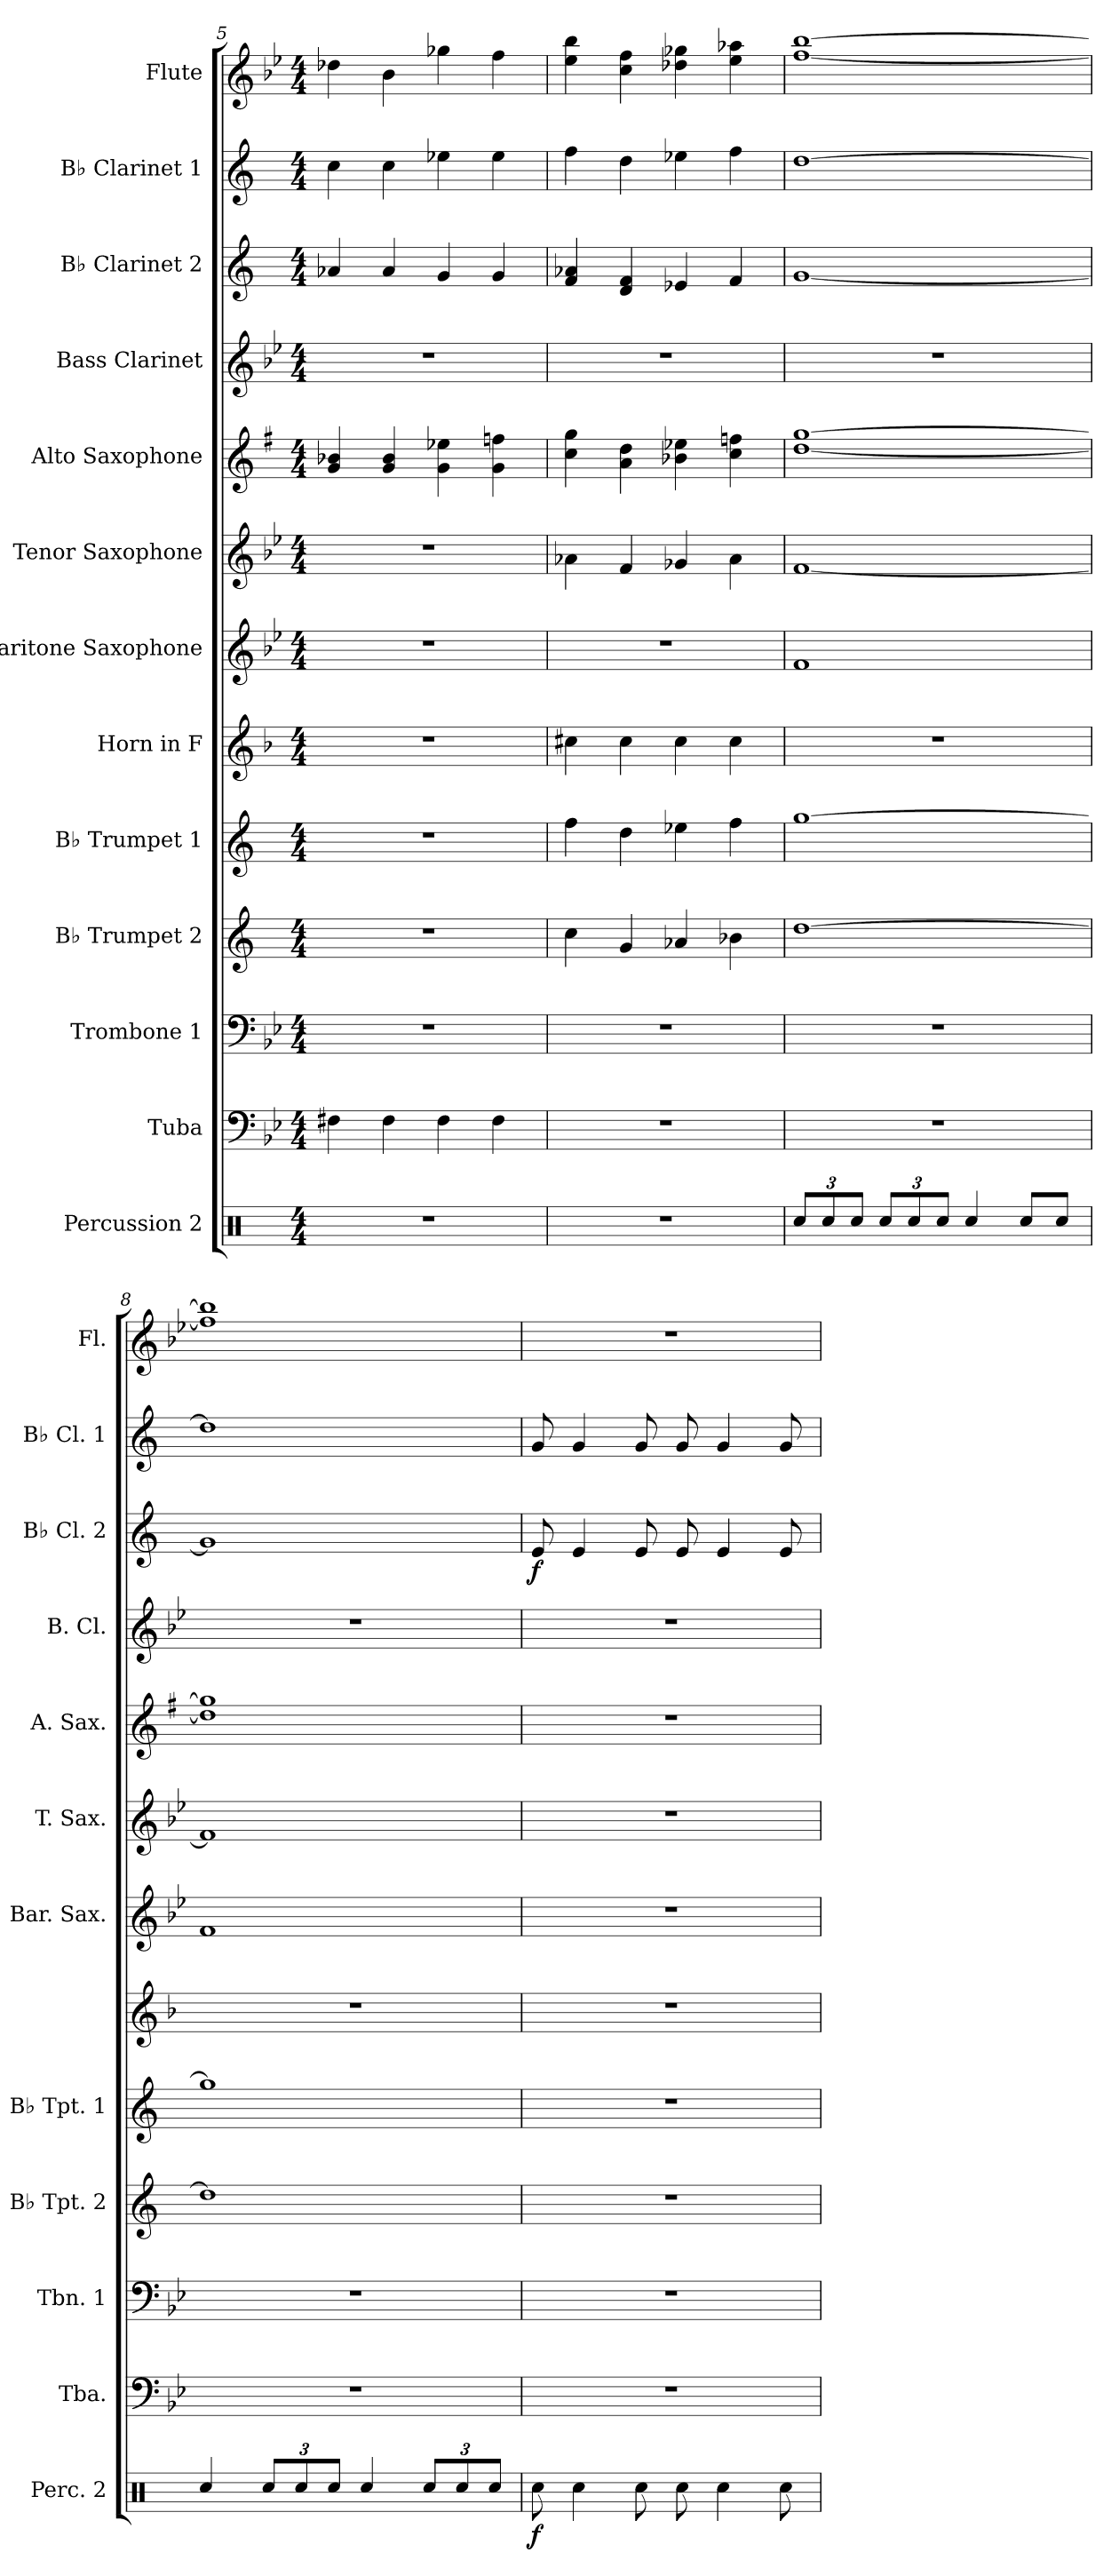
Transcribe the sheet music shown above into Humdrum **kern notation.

**kern	**dynam	**kern	**kern	**kern	**kern	**kern	**kern	**kern	**kern	**kern	**kern	**dynam	**kern	**kern
*part13	*part13	*part12	*part11	*part10	*part9	*part8	*part7	*part6	*part5	*part4	*part3	*part3	*part2	*part1
*staff13	*staff13	*staff12	*staff11	*staff10	*staff9	*staff8	*staff7	*staff6	*staff5	*staff4	*staff3	*staff3	*staff2	*staff1
*I"Percussion 2	*	*I"Tuba	*I"Trombone 1	*I"B♭ Trumpet 2	*I"B♭ Trumpet 1	*I"Horn in F	*I"Baritone Saxophone	*I"Tenor Saxophone	*I"Alto Saxophone	*I"Bass Clarinet	*I"B♭ Clarinet 2	*	*I"B♭ Clarinet 1	*I"Flute
*I'Perc. 2	*	*I'Tba.	*I'Tbn. 1	*I'B♭ Tpt. 2	*I'B♭ Tpt. 1	*	*I'Bar. Sax.	*I'T. Sax.	*I'A. Sax.	*I'B. Cl.	*I'B♭ Cl. 2	*	*I'B♭ Cl. 1	*I'Fl.
*clefX	*	*clefF4	*clefF4	*clefG2	*clefG2	*clefG2	*clefG2	*clefG2	*clefG2	*clefG2	*clefG2	*	*clefG2	*clefG2
*	*	*	*	*ITrd1c2	*ITrd1c2	*ITrd4c7	*ITrd12c21	*ITrd8c14	*ITrd5c9	*ITrd8c14	*ITrd1c2	*	*ITrd1c2	*
*k[]	*	*k[b-e-]	*k[b-e-]	*k[b-e-]	*k[b-e-]	*k[b-e-]	*k[b-e-]	*k[b-e-]	*k[b-e-]	*k[b-e-]	*k[b-e-]	*	*k[b-e-]	*k[b-e-]
*M4/4	*	*M4/4	*M4/4	*M4/4	*M4/4	*M4/4	*M4/4	*M4/4	*M4/4	*M4/4	*M4/4	*	*M4/4	*M4/4
=5	=5	=5	=5	=5	=5	=5	=5	=5	=5	=5	=5	=5	=5	=5
1r	.	4F#X\	1r	1r	1r	1r	1r	1r	4B-/ 4d-X/	1r	4g-X/	.	4b-\	4dd-X\
.	.	4F#\	.	.	.	.	.	.	4B-/ 4d-/	.	4g-/	.	4b-\	4b-\
.	.	4F#\	.	.	.	.	.	.	4B-\ 4g-X\	.	4f/	.	4dd-X\	4gg-X\
.	.	4F#\	.	.	.	.	.	.	4B-\ 4a-X\	.	4f/	.	4dd-\	4ff\
=6	=6	=6	=6	=6	=6	=6	=6	=6	=6	=6	=6	=6	=6	=6
1r	.	1r	1r	4b-\	4ee-\	4f#X\	1r	4A-X\	4e-\ 4b-\	1r	4e-/ 4g-X/	.	4ee-\	4ee-\ 4bb-\
.	.	.	.	4f/	4cc\	4f#\	.	4F/	4c\ 4f\	.	4c/ 4e-/	.	4cc\	4cc\ 4ff\
.	.	.	.	4g-X/	4dd-X\	4f#\	.	4G-X/	4d-X\ 4g-X\	.	4d-X/	.	4dd-X\	4dd-X\ 4gg-X\
.	.	.	.	4a-X\	4ee-\	4f#\	.	4A-\	4e-\ 4a-X\	.	4e-/	.	4ee-\	4ee-\ 4aa-X\
=7	=7	=7	=7	=7	=7	=7	=7	=7	=7	=7	=7	=7	=7	=7
*Xbrackettup	*	*	*	*	*	*	*	*	*	*	*	*	*	*
12Rcc/L	.	1r	1r	[1cc	[1ff	1r	1F	[1F	[1f [1b-	1r	[1f	.	[1cc	[1ff [1bb-
12Rcc/	.	.	.	.	.	.	.	.	.	.	.	.	.	.
12Rcc/J	.	.	.	.	.	.	.	.	.	.	.	.	.	.
12Rcc/L	.	.	.	.	.	.	.	.	.	.	.	.	.	.
12Rcc/	.	.	.	.	.	.	.	.	.	.	.	.	.	.
12Rcc/J	.	.	.	.	.	.	.	.	.	.	.	.	.	.
4Rcc/	.	.	.	.	.	.	.	.	.	.	.	.	.	.
8Rcc/L	.	.	.	.	.	.	.	.	.	.	.	.	.	.
8Rcc/J	.	.	.	.	.	.	.	.	.	.	.	.	.	.
=8	=8	=8	=8	=8	=8	=8	=8	=8	=8	=8	=8	=8	=8	=8
4Rcc/	.	1r	1r	1cc]	1ff]	1r	1F	1F]	1f] 1b-]	1r	1f]	.	1cc]	1ff] 1bb-]
12Rcc/L	.	.	.	.	.	.	.	.	.	.	.	.	.	.
12Rcc/	.	.	.	.	.	.	.	.	.	.	.	.	.	.
12Rcc/J	.	.	.	.	.	.	.	.	.	.	.	.	.	.
4Rcc/	.	.	.	.	.	.	.	.	.	.	.	.	.	.
12Rcc/L	.	.	.	.	.	.	.	.	.	.	.	.	.	.
12Rcc/	.	.	.	.	.	.	.	.	.	.	.	.	.	.
12Rcc/J	.	.	.	.	.	.	.	.	.	.	.	.	.	.
!!LO:PB:g=z
=9	=9	=9	=9	=9	=9	=9	=9	=9	=9	=9	=9	=9	=9	=9
!	!LO:DY:b	!	!	!	!	!	!	!	!	!	!	!LO:DY:b	!	!
8Rcc\	f	1r	1r	1r	1r	1r	1r	1r	1r	1r	8d/	f	8f/	1r
4Rcc\	.	.	.	.	.	.	.	.	.	.	4d/	.	4f/	.
8Rcc\	.	.	.	.	.	.	.	.	.	.	8d/	.	8f/	.
8Rcc\	.	.	.	.	.	.	.	.	.	.	8d/	.	8f/	.
4Rcc\	.	.	.	.	.	.	.	.	.	.	4d/	.	4f/	.
8Rcc\	.	.	.	.	.	.	.	.	.	.	8d/	.	8f/	.
=	=	=	=	=	=	=	=	=	=	=	=	=	=	=
*-	*-	*-	*-	*-	*-	*-	*-	*-	*-	*-	*-	*-	*-	*-
